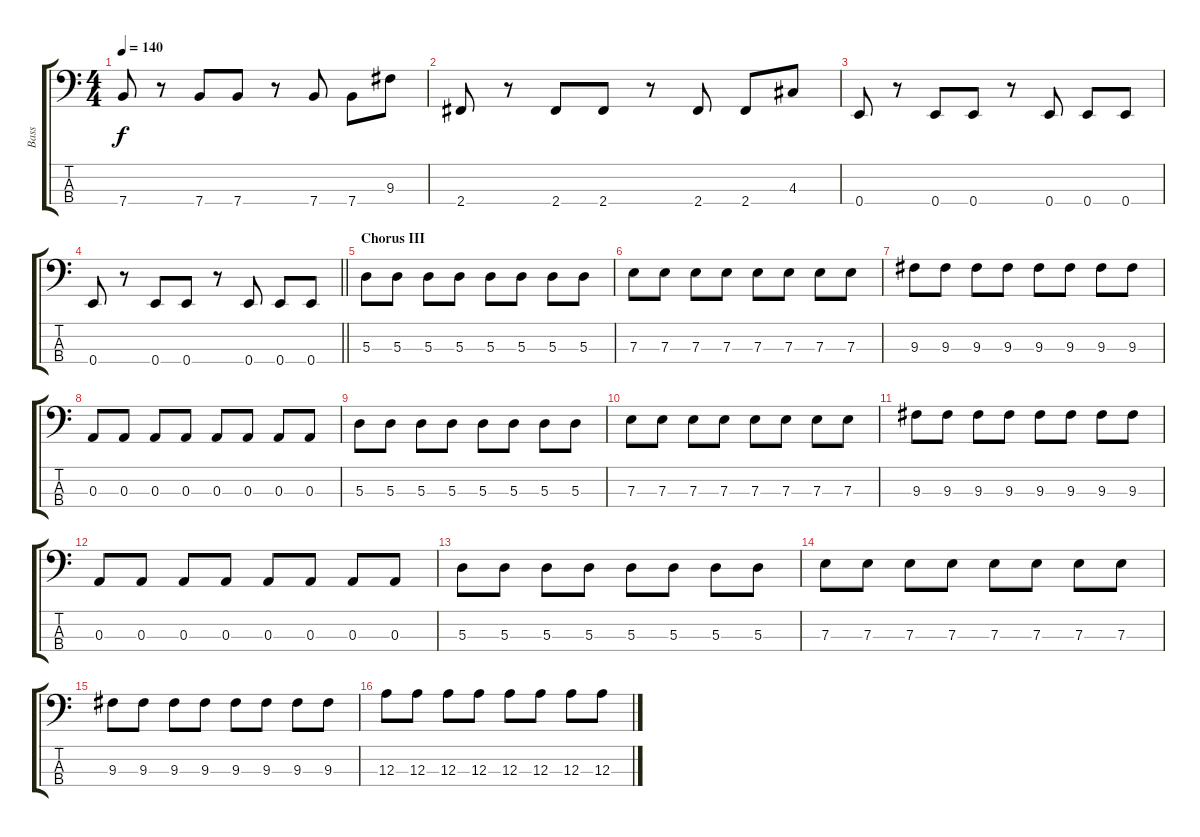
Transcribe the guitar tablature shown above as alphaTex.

\track ("Bass" "Bass") {instrument electricbassfinger}
\staff {score tabs}
\tuning (G2 D2 A1 E1) {hide}
\ts (4 4)
\tempo 140
\clef f4
\ks c
7.4.8{dy f} r.8 7.4.8 7.4.8 r.8 7.4.8 7.4.8 9.3.8 |
2.4.8 r.8 2.4.8 2.4.8 r.8 2.4.8 2.4.8 4.3.8 |
0.4.8 r.8 0.4.8 0.4.8 r.8 0.4.8 0.4.8 0.4.8 |
\barLineRight lightlight
0.4.8 r.8 0.4.8 0.4.8 r.8 0.4.8 0.4.8 0.4.8 |
\section ("" "Chorus III")
5.3.8 5.3.8 5.3.8 5.3.8 5.3.8 5.3.8 5.3.8 5.3.8 |
7.3.8 7.3.8 7.3.8 7.3.8 7.3.8 7.3.8 7.3.8 7.3.8 |
9.3.8 9.3.8 9.3.8 9.3.8 9.3.8 9.3.8 9.3.8 9.3.8 |
0.3.8 0.3.8 0.3.8 0.3.8 0.3.8 0.3.8 0.3.8 0.3.8 |
5.3.8 5.3.8 5.3.8 5.3.8 5.3.8 5.3.8 5.3.8 5.3.8 |
7.3.8 7.3.8 7.3.8 7.3.8 7.3.8 7.3.8 7.3.8 7.3.8 |
9.3.8 9.3.8 9.3.8 9.3.8 9.3.8 9.3.8 9.3.8 9.3.8 |
0.3.8 0.3.8 0.3.8 0.3.8 0.3.8 0.3.8 0.3.8 0.3.8 |
5.3.8 5.3.8 5.3.8 5.3.8 5.3.8 5.3.8 5.3.8 5.3.8 |
7.3.8 7.3.8 7.3.8 7.3.8 7.3.8 7.3.8 7.3.8 7.3.8 |
9.3.8 9.3.8 9.3.8 9.3.8 9.3.8 9.3.8 9.3.8 9.3.8 |
12.3.8 12.3.8 12.3.8 12.3.8 12.3.8 12.3.8 12.3.8 12.3.8
